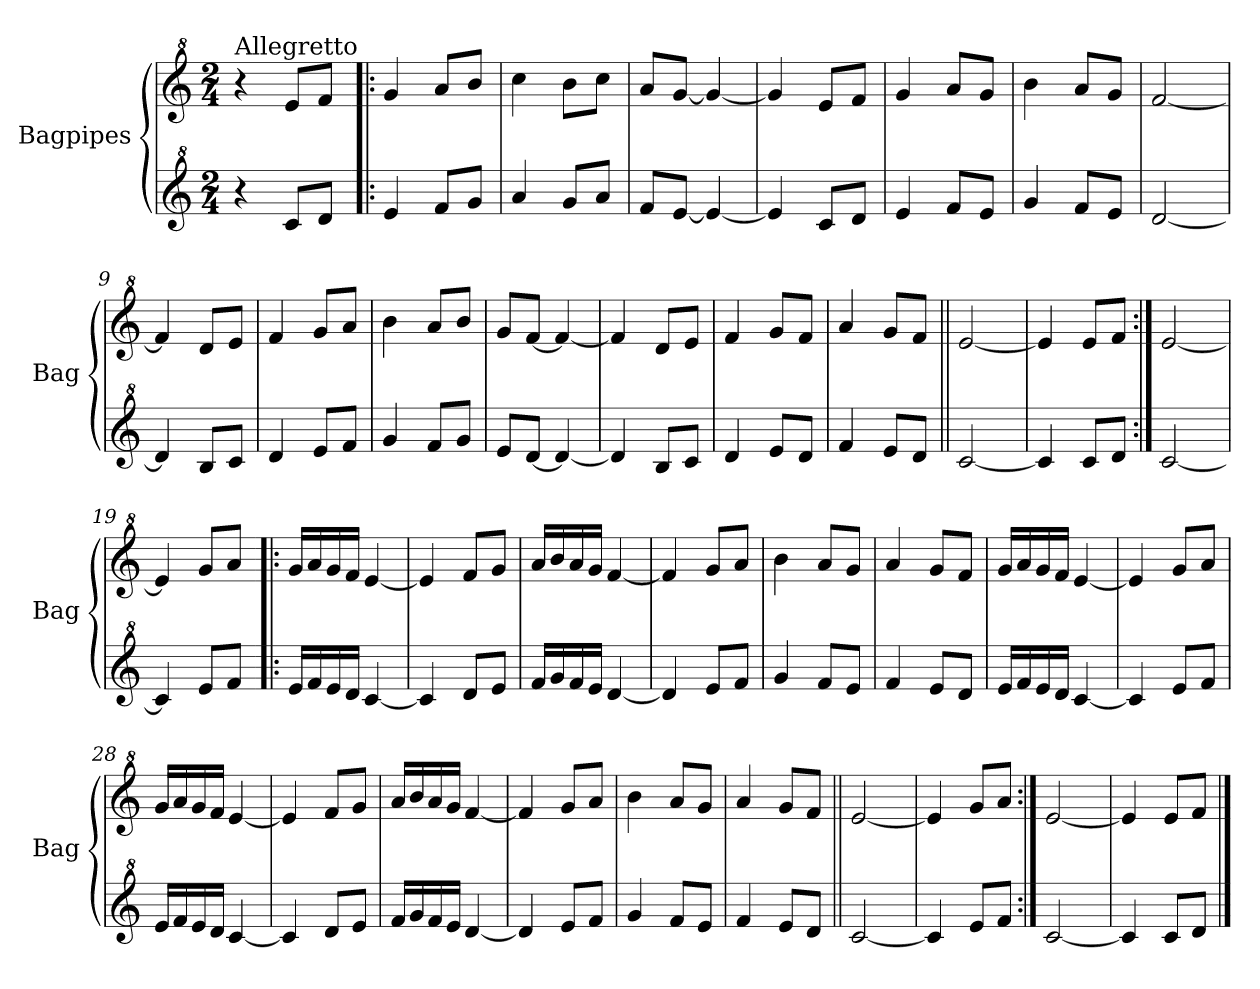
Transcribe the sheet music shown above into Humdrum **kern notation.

**kern	**kern
*part2	*part1
*staff2	*staff1
*I"Bagpipes	*I"Bagpipes
*I'Bag	*I'Bag
*clefG^2	*clefG^2
*k[]	*k[]
*C:	*C:
*M2/4	*M2/4
=1	=1
!	!LO:TX:a:t=Allegretto
4r	4r
8cc/L	8ee/L
8dd/J	8ff/J
=2!|:	=2!|:
4ee/	4gg/
8ff/L	8aa/L
8gg/J	8bb/J
=3	=3
4aa/	4ccc\
8gg/L	8bb\L
8aa/J	8ccc\J
=4	=4
8ff/L	8aa/L
[8ee/J	[8gg/J
4ee/_	4gg/_
=5	=5
4ee/]	4gg/]
8cc/L	8ee/L
8dd/J	8ff/J
=6	=6
4ee/	4gg/
8ff/L	8aa/L
8ee/J	8gg/J
=7	=7
4gg/	4bb\
8ff/L	8aa/L
8ee/J	8gg/J
=8	=8
[2dd/	[2ff/
=9	=9
4dd/]	4ff/]
8b/L	8dd/L
8cc/J	8ee/J
=10	=10
4dd/	4ff/
8ee/L	8gg/L
8ff/J	8aa/J
=11	=11
4gg/	4bb\
8ff/L	8aa/L
8gg/J	8bb/J
=12	=12
8ee/L	8gg/L
[8dd/J	[8ff/J
4dd/_	4ff/_
=13	=13
4dd/]	4ff/]
8b/L	8dd/L
8cc/J	8ee/J
!!LO:LB:g=z
=14	=14
4dd/	4ff/
8ee/L	8gg/L
8dd/J	8ff/J
=15	=15
4ff/	4aa/
8ee/L	8gg/L
8dd/J	8ff/J
=16||	=16||
[2cc/	[2ee/
=17	=17
4cc/]	4ee/]
8cc/L	8ee/L
8dd/J	8ff/J
=18:|!	=18:|!
[2cc/	[2ee/
=19	=19
4cc/]	4ee/]
8ee/L	8gg/L
8ff/J	8aa/J
=20!|:	=20!|:
16ee/LL	16gg/LL
16ff/	16aa/
16ee/	16gg/
16dd/JJ	16ff/JJ
[4cc/	[4ee/
=21	=21
4cc/]	4ee/]
8dd/L	8ff/L
8ee/J	8gg/J
=22	=22
16ff/LL	16aa/LL
16gg/	16bb/
16ff/	16aa/
16ee/JJ	16gg/JJ
[4dd/	[4ff/
=23	=23
4dd/]	4ff/]
8ee/L	8gg/L
8ff/J	8aa/J
=24	=24
4gg/	4bb\
8ff/L	8aa/L
8ee/J	8gg/J
=25	=25
4ff/	4aa/
8ee/L	8gg/L
8dd/J	8ff/J
!!LO:LB:g=z
=26	=26
16ee/LL	16gg/LL
16ff/	16aa/
16ee/	16gg/
16dd/JJ	16ff/JJ
[4cc/	[4ee/
=27	=27
4cc/]	4ee/]
8ee/L	8gg/L
8ff/J	8aa/J
=28	=28
16ee/LL	16gg/LL
16ff/	16aa/
16ee/	16gg/
16dd/JJ	16ff/JJ
[4cc/	[4ee/
=29	=29
4cc/]	4ee/]
8dd/L	8ff/L
8ee/J	8gg/J
=30	=30
16ff/LL	16aa/LL
16gg/	16bb/
16ff/	16aa/
16ee/JJ	16gg/JJ
[4dd/	[4ff/
=31	=31
4dd/]	4ff/]
8ee/L	8gg/L
8ff/J	8aa/J
=32	=32
4gg/	4bb\
8ff/L	8aa/L
8ee/J	8gg/J
=33	=33
4ff/	4aa/
8ee/L	8gg/L
8dd/J	8ff/J
=34||	=34||
[2cc/	[2ee/
=35	=35
4cc/]	4ee/]
8ee/L	8gg/L
8ff/J	8aa/J
=36:|!	=36:|!
[2cc/	[2ee/
=37	=37
4cc/]	4ee/]
8cc/L	8ee/L
8dd/J	8ff/J
==	==
*-	*-
